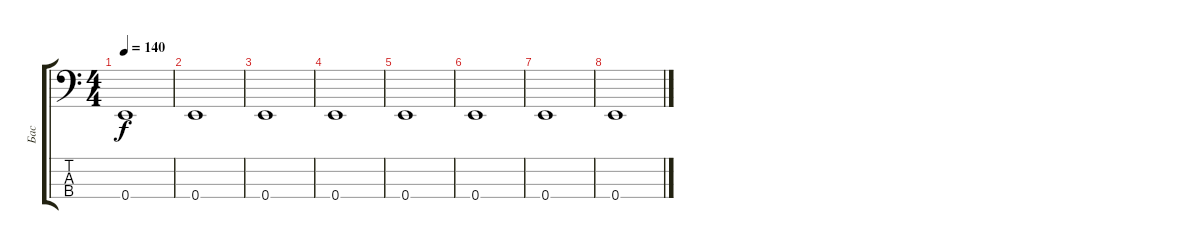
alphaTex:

\track ("Бас" "Бас") {instrument electricbassfinger}
\staff {score tabs}
\tuning (G2 D2 A1 E1) {hide}
\ts (4 4)
\tempo 140
\clef f4
\ks c
0.4.1{dy f} |
0.4.1 |
0.4.1 |
0.4.1 |
0.4.1 |
0.4.1 |
0.4.1 |
0.4.1
